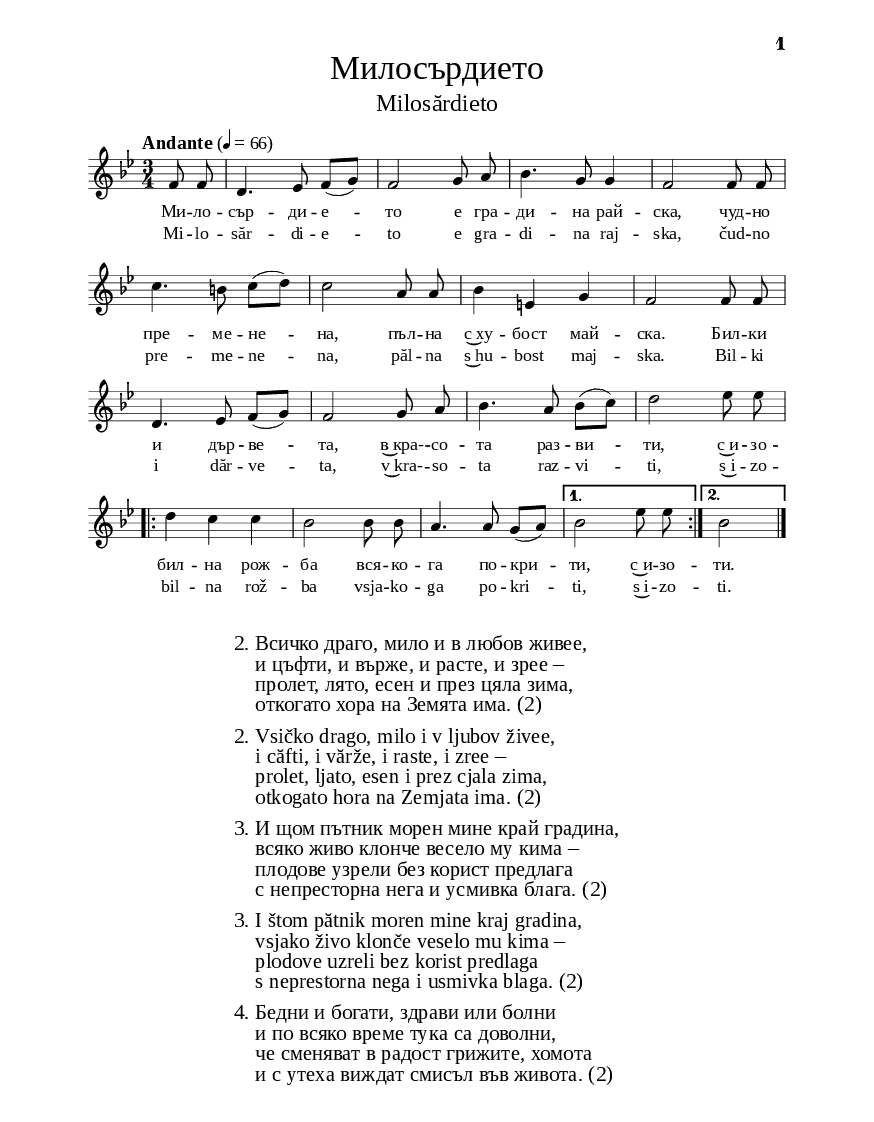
\version "2.24.3"

% include paper part and global functions
\include "include/globals.ily"

\bookpart {
  \label #'ref038
  \tocItem \markup "Милосърдието – Milosărdieto"
  \include "include/bookpart-paper.ily"
  \score {
    \include "include/score-layout.ily"

    \new Voice \absolute {
      \clef treble
      \key bes \major
      \time 3/4
      \tempoFunc "Andante" 4 "66"
      \autoBeamOff
      \partial 4
      \autoBeamOff
      f'8 f'8 | d'4. es'8 f' ([ g' ]) |  f'2 g'8 a' |  bes'4. g'8 g'4 |  f'2 f'8 f' \break |
      c''4. b'8 c'' ([ d'' ]) |c''2 a'8 a' | bes'4 e' g' | f'2 f'8 f' \break |
      d'4. es'8 f' ([ g' ]) | f'2 g'8 a' | bes'4. a'8 bes' ([ c'' ]) | d''2 es''8 es'' \break
      \repeat volta 2 {d''4 c'' c'' bes'2 bes'8 bes' | a'4. a'8 g' ( [a'] ) |}
      \alternative { { bes'2 es''8 es'' } {  bes'2 \bar "|." \break } }
    }

    \addlyrics {
      Ми -- ло -- сър -- ди -- е -- то е гра -- ди -- на рай --
      ска, чуд -- но пре -- ме -- не -- на, пъл -- на
      с~ху -- бост май -- ска. Бил -- ки и дър -- ве --
      та, "в~кра-" -- со -- та раз -- ви -- ти, с~и -- зо
      -- бил -- на рож -- ба вся -- ко -- га по -- кри
      -- ти, с~и -- зо -- ти.
    }


    \addlyrics {
      Mi -- lo -- săr -- di -- e -- to e gra -- di -- na raj --
      ska, čud -- no pre -- me -- ne -- na, păl -- na
      s~hu -- bost maj -- ska. Bil -- ki i dăr -- ve --
      ta, "v~kra-" -- so -- ta raz -- vi -- ti, s~i -- zo
      -- bil -- na rož -- ba vsja -- ko -- ga po -- kri
      -- ti, s~i -- zo -- ti.
    }


    \header {
      title = \titleFunc "Милосърдието" "Milosărdieto"
    }

    \midi{}

  } % score

  \markup \empty-two

  \markup \abs-fontsize #10 {
    \hspace #20
    \override #`(baseline-skip . ,bgCoupletBaselineSkip)
    \column {
      \line {2. Всичко драго, мило и в любов живее,}

      \line {"   "и цъфти, и върже, и расте, и зрее  –}

      \line {"   "пролет, лято, есен и през цяла зима,}

      \line {"   "откогато хора на Земята има. (2)}
      \vspace #0.5

      \line {2. Vsičko drago, milo i v ljubov živee,}

      \line {"   "i căfti, i vărže, i raste, i zree  –}

      \line {"   "prolet, ljato, esen i prez cjala zima,}

      \line {"   "otkogato hora na Zemjata ima. (2)}
      \vspace #0.5

      \line {3. И щом пътник морен мине край градина,}

      \line {"   "всяко живо клонче весело му кима –}

      \line {"   "плодове узрели без корист предлага}

      \line {"   "с непресторна нега и усмивка блага. (2)}
      \vspace #0.5
      \line {3. I štom pătnik moren mine kraj gradina,}

      \line {"   "vsjako živo klonče veselo mu kima –}

      \line {"   "plodove uzreli bez korist predlaga}

      \line {"   "s neprestorna nega i usmivka blaga. (2)}
      \vspace #0.5

      \line {4. Бедни и богати, здрави или болни }

      \line {"   "и по всяко време тука са доволни, }

      \line {"   "че сменяват в радост грижите, хомота }

      \line {"   " и с утеха виждат смисъл във живота. (2) }


    }


  } % markup

  \pageBreak

  \markup \fontsize #bgCoupletFontSize {
    \hspace #20
    \override #`(baseline-skip . ,bgCoupletBaselineSkip)
    \column {
      \line {4. Bedni i bogati, zdravi ili bolni }

      \line {"   "i po vsjako vreme tuka sa dovolni, }

      \line {"   "če smenjavat v radost grižite, homota }

      \line {"   " i s uteha viždat smisăl văv života. (2) }
      \vspace #0.5

      \line {5. Затуй, който дири истинска победа,}

      \line {"   "рай такъв прекрасен нека си отгледа!}

      \line {"   "Няма да се свърши щастие за него,}

      \line {"   "ще го благославят и Земя, и Небо. (2)}
      \vspace #0.5
      \line {5. Zatuj, kojto diri istinska pobeda,}

      \line {"   "raj takăv prekrasen neka si otgleda!}

      \line {"   "Njama da se svărši štastie za nego,}

      \line {"   "šte go blagoslavjat i Zemja, i Nebo. (2)}
    }


  } % markup


  \markup \empty-two

  % include foreign translation(s) of the song
  \version "2.24.3"

\markup \fill-line { \fontsize #deTitleFontSize "Die Barmherzigkeit" }
\markup \null
\markup \null
\markup \abs-fontsize #10 {
  \hspace #15
  \override #`(baseline-skip . ,deCoupletBaselineSkip)

  \column {

    \line { 1. Die Barmherzigkeit ist ein Paradiesgarten, }

    \line { "   " wunderschön geschmückt, erfüllt von der Maienschönheit;  }

    \line { "   " Kräuter und Bäume in Schönheit entwickelt, }

    \line { "   " mit Früchten reichlich immerdar bedeckt. (2)  }
    \vspace #0.5

    \line { 2. Alles Wertvolle und Holde lebt in Liebe,  }

    \line { "   " blüht, bildet Frucht, gedeiht und reift. }

    \line { "   " Im Frühling, im Sommer, im Herbst }
    \line { "   "  und den ganzen Winter hindurch,  }

    \line { "   " seitdem es Menschen auf der Erde gibt. (2)}
    \vspace #0.5

    \line { 3. Und wenn ein müder Reisender am Garten vorbeikommt, }

    \line { "   " nickt ihm freundlich jedes kleine, lebendige Ästchen zu  }

    \line { "   " und bietet ihm uneigennützig die reifen Früchte }

    \line { "   " mit aufrichtiger Wonne und gütigem Lächeln dar. (2)}
    \vspace #0.5

    \line { 4. Arme und Reiche, Gesunde oder Kranke }

    \line { "   " sind zu jeder Zeit hier zufrieden,  }

    \line { "   " dass sie die Sorgen und das Joch in Freude verwandeln,  }

    \line { "   " getröstet den Sinn des Lebens sehen. (2)}
   \vspace #0.5

    \line { 5. Deshalb sollte jener, der nach dem wahren Sieg sucht, }

    \line { "   " solch ein wunderbares Paradies kultivieren.  }

    \line { "   " Das Glück wird für ihn nicht enden,  }

    \line { "   " Erde und Himmel werden ihn segnen. (2)}

  }
}


} % bookpart
